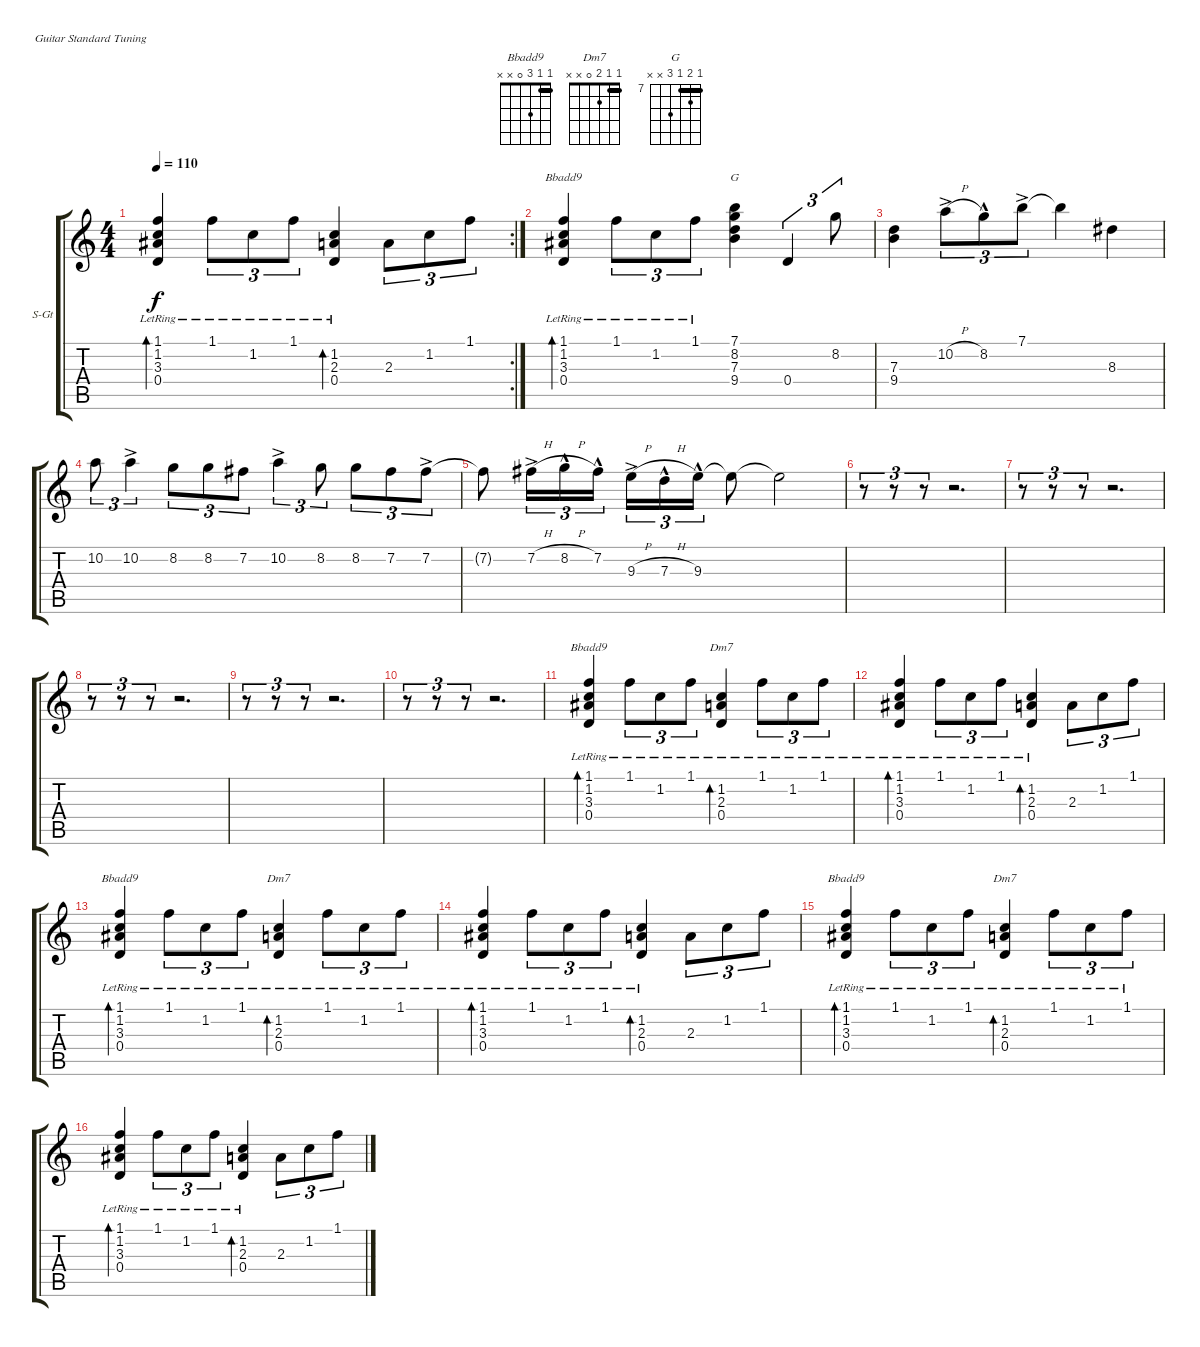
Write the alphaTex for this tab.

\bracketExtendMode groupsimilarinstruments
\firstSystemTrackNameOrientation horizontal
\otherSystemsTrackNameOrientation horizontal
\track ("Guitare n°1" "S-Gt") {instrument acousticguitarsteel}
\staff {score tabs}
\tuning (E4 B3 G3 D3 A2 E2)
\chord ("Bbadd9" 1 1 3 0 x x) {barre 1}
\chord ("Dm7" 1 1 2 0 x x) {barre 1}
\chord ("G" 7 8 7 9 x x) {firstfret 7 barre 7}
\rc 2
\ts (4 4)
\tempo 110
\clef g2
\ks c
(1.1{lr} 1.2{lr} 3.3{lr} 0.4{lr}).4{bd 240 dy f} 1.1{lr}.8{tu (3 2)} 1.2{lr}.8{tu (3 2)} 1.1{lr}.8{tu (3 2)} (1.2{lr} 2.3{lr} 0.4{lr}).4{bd 240} 2.3.8{tu (3 2)} 1.2.8{tu (3 2)} 1.1.8{tu (3 2)} |
(1.1{lr} 1.2{lr} 3.3{lr} 0.4{lr}).4{bd 240 ch "Bbadd9"} 1.1{lr}.8{tu (3 2)} 1.2{lr}.8{tu (3 2)} 1.1{lr}.8{tu (3 2)} (7.1 8.2 7.3 9.4).4{ch "G"} 0.4.4{tu (3 2)} 8.2.8{tu (3 2)} |
(7.3 9.4).4 10.2{h ac}.8{tu (3 2)} 8.2{hac}.8{tu (3 2)} 7.1{ac}.8{tu (3 2)} 7.1{t}.4 8.3.4 |
10.2.8{tu (3 2)} 10.2{ac}.4{tu (3 2)} 8.2.8{tu (3 2)} 8.2.8{tu (3 2)} 7.2.8{tu (3 2)} 10.2{ac}.4{tu (3 2)} 8.2.8{tu (3 2)} 8.2.8{tu (3 2)} 7.2.8{tu (3 2)} 7.2{ac}.8{tu (3 2)} |
7.2{t}.8 7.2{h ac}.16{tu (3 2)} 8.2{h hac}.16{tu (3 2)} 7.2{hac}.16{tu (3 2)} 9.3{h ac}.16{tu (3 2)} 7.3{h hac}.16{tu (3 2)} 9.3{hac}.16{tu (3 2)} 9.3{t}.8 9.3{t}.2 |
r.8{tu (3 2)} r.8{tu (3 2)} r.8{tu (3 2)} r.2{d} |
r.8{tu (3 2)} r.8{tu (3 2)} r.8{tu (3 2)} r.2{d} |
r.8{tu (3 2)} r.8{tu (3 2)} r.8{tu (3 2)} r.2{d} |
r.8{tu (3 2)} r.8{tu (3 2)} r.8{tu (3 2)} r.2{d} |
r.8{tu (3 2)} r.8{tu (3 2)} r.8{tu (3 2)} r.2{d} |
(1.1{lr} 1.2{lr} 3.3{lr} 0.4{lr}).4{bd 240 ch "Bbadd9"} 1.1{lr}.8{tu (3 2)} 1.2{lr}.8{tu (3 2)} 1.1{lr}.8{tu (3 2)} (1.2{lr} 2.3{lr} 0.4{lr}).4{bd 240 ch "Dm7"} 1.1{lr}.8{tu (3 2)} 1.2{lr}.8{tu (3 2)} 1.1{lr}.8{tu (3 2)} |
(1.1{lr} 1.2{lr} 3.3{lr} 0.4{lr}).4{bd 240} 1.1{lr}.8{tu (3 2)} 1.2{lr}.8{tu (3 2)} 1.1{lr}.8{tu (3 2)} (1.2{lr} 2.3{lr} 0.4{lr}).4{bd 240} 2.3.8{tu (3 2)} 1.2.8{tu (3 2)} 1.1.8{tu (3 2)} |
(1.1{lr} 1.2{lr} 3.3{lr} 0.4{lr}).4{bd 240 ch "Bbadd9"} 1.1{lr}.8{tu (3 2)} 1.2{lr}.8{tu (3 2)} 1.1{lr}.8{tu (3 2)} (1.2{lr} 2.3{lr} 0.4{lr}).4{bd 240 ch "Dm7"} 1.1{lr}.8{tu (3 2)} 1.2{lr}.8{tu (3 2)} 1.1{lr}.8{tu (3 2)} |
(1.1{lr} 1.2{lr} 3.3{lr} 0.4{lr}).4{bd 240} 1.1{lr}.8{tu (3 2)} 1.2{lr}.8{tu (3 2)} 1.1{lr}.8{tu (3 2)} (1.2{lr} 2.3{lr} 0.4{lr}).4{bd 240} 2.3.8{tu (3 2)} 1.2.8{tu (3 2)} 1.1.8{tu (3 2)} |
(1.1{lr} 1.2{lr} 3.3{lr} 0.4{lr}).4{bd 240 ch "Bbadd9"} 1.1{lr}.8{tu (3 2)} 1.2{lr}.8{tu (3 2)} 1.1{lr}.8{tu (3 2)} (1.2{lr} 2.3{lr} 0.4{lr}).4{bd 240 ch "Dm7"} 1.1{lr}.8{tu (3 2)} 1.2{lr}.8{tu (3 2)} 1.1{lr}.8{tu (3 2)} |
(1.1{lr} 1.2{lr} 3.3{lr} 0.4{lr}).4{bd 240} 1.1{lr}.8{tu (3 2)} 1.2{lr}.8{tu (3 2)} 1.1{lr}.8{tu (3 2)} (1.2{lr} 2.3{lr} 0.4{lr}).4{bd 240} 2.3.8{tu (3 2)} 1.2.8{tu (3 2)} 1.1.8{tu (3 2)}
